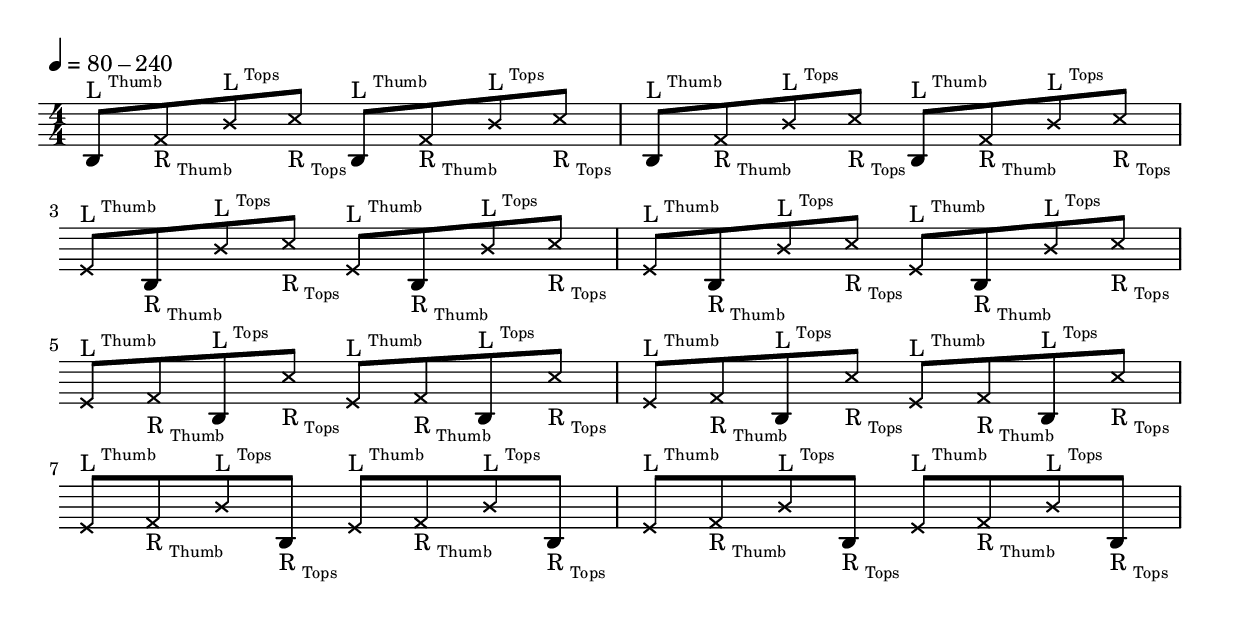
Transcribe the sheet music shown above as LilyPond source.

\version "2.24.1"
\include "../../global.ly"

\layout {
  indent = -3.5
}

\relative {
  \defaultScoreSettings
  \tempo 4 = 80 - 240
  \time 4/4

  \rimNote

  \repeat unfold 4 { \once \defaultNote  b8^\LThumbTop                    f'_\RThumbBtm                     b^\LTopsTop                     c_\RTopsBtm } \break
  \repeat unfold 4 {                    e,8^\LThumbTop \once \defaultNote  b_\RThumbBtm                    b'^\LTopsTop                     c_\RTopsBtm } \break
  \repeat unfold 4 {                    e,8^\LThumbTop                     f_\RThumbBtm \once \defaultNote b,^\LTopsTop                    c'_\RTopsBtm } \break
  \repeat unfold 4 {                    e,8^\LThumbTop                     f_\RThumbBtm                     b^\LTopsTop \once \defaultNote b,_\RTopsBtm }

  \resetNoteHead
}